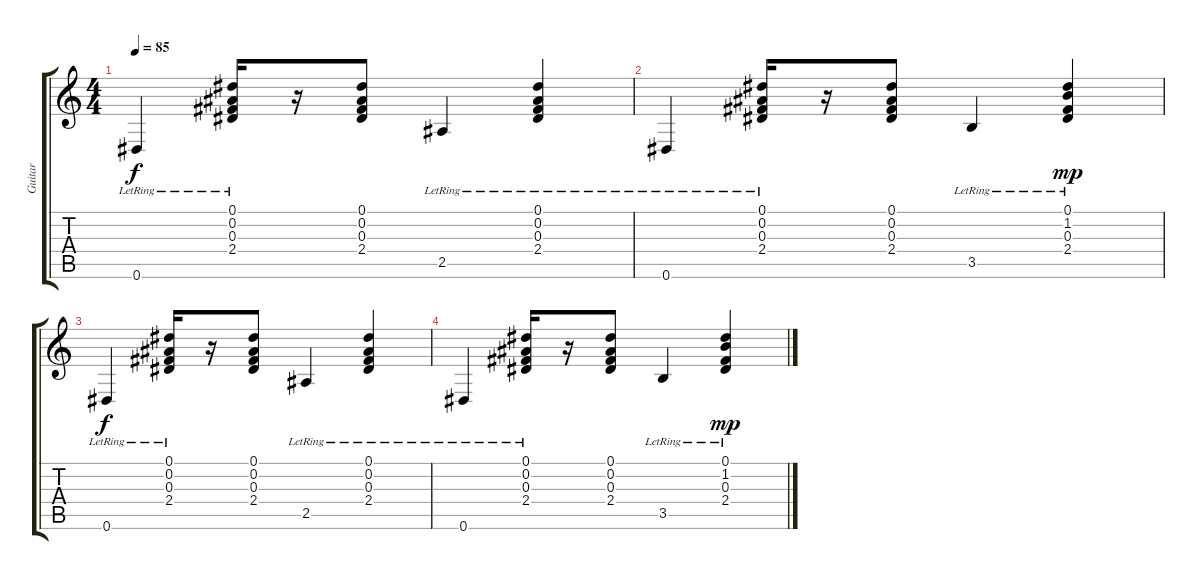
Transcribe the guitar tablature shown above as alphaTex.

\track ("Guitar" "Guitar") {instrument electricguitarjazz}
\staff {score tabs}
\tuning (Eb4 Bb3 Gb3 Db3 Ab2 Eb2) {hide}
\ts (4 4)
\tempo 85
\clef g2
\ks c
0.6{lr}.4{dy f} (0.1{lr} 0.2{lr} 0.3{lr} 2.4{lr}).16 r.16 (0.1 0.2 0.3 2.4).8 2.5{lr}.4 (0.1{lr} 0.2{lr} 0.3{lr} 2.4{lr}).4 |
0.6{lr}.4 (0.1{lr} 0.2{lr} 0.3{lr} 2.4{lr}).16 r.16 (0.1 0.2 0.3 2.4).8 3.5{lr}.4 (0.1{lr} 1.2{lr} 0.3{lr} 2.4{lr}).4{dy mp} |
0.6{lr}.4{dy f} (0.1{lr} 0.2{lr} 0.3{lr} 2.4{lr}).16 r.16 (0.1 0.2 0.3 2.4).8 2.5{lr}.4 (0.1{lr} 0.2{lr} 0.3{lr} 2.4{lr}).4 |
0.6{lr}.4 (0.1{lr} 0.2{lr} 0.3{lr} 2.4{lr}).16 r.16 (0.1 0.2 0.3 2.4).8 3.5{lr}.4 (0.1{lr} 1.2{lr} 0.3{lr} 2.4{lr}).4{dy mp}
